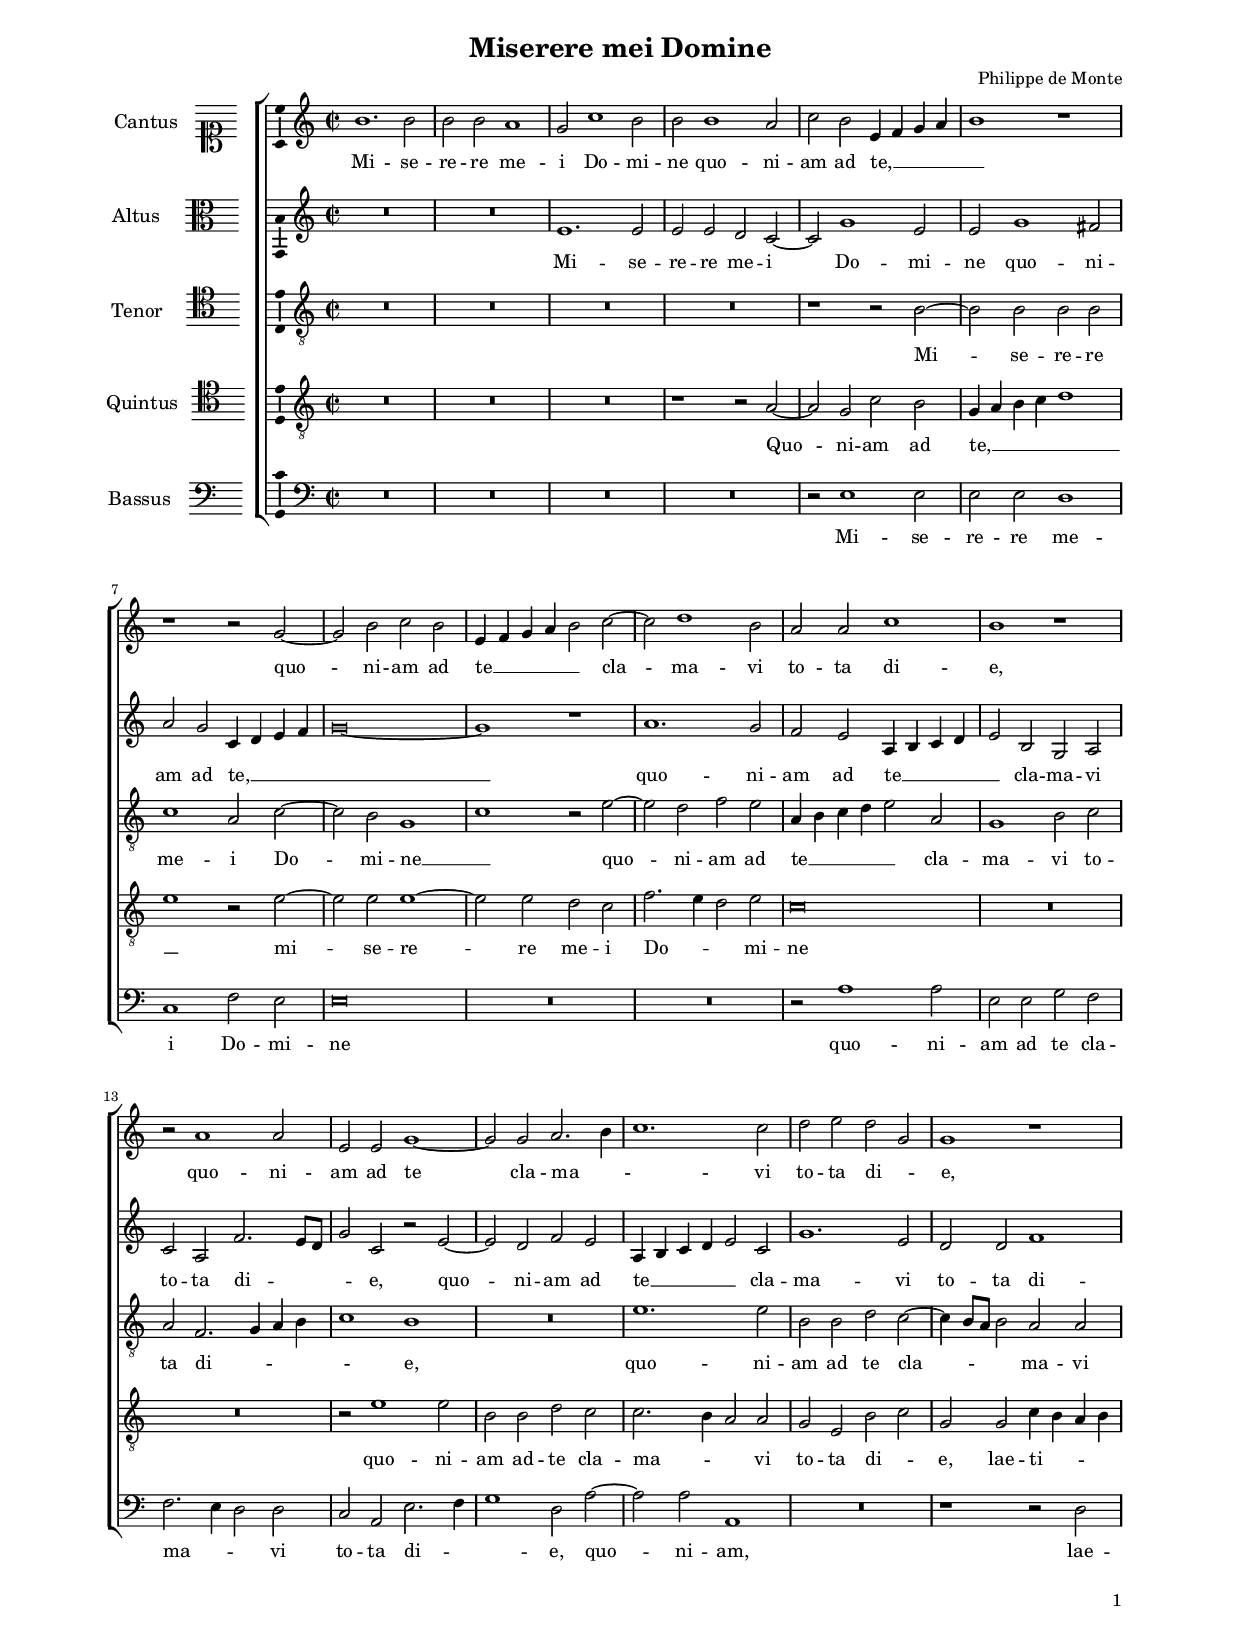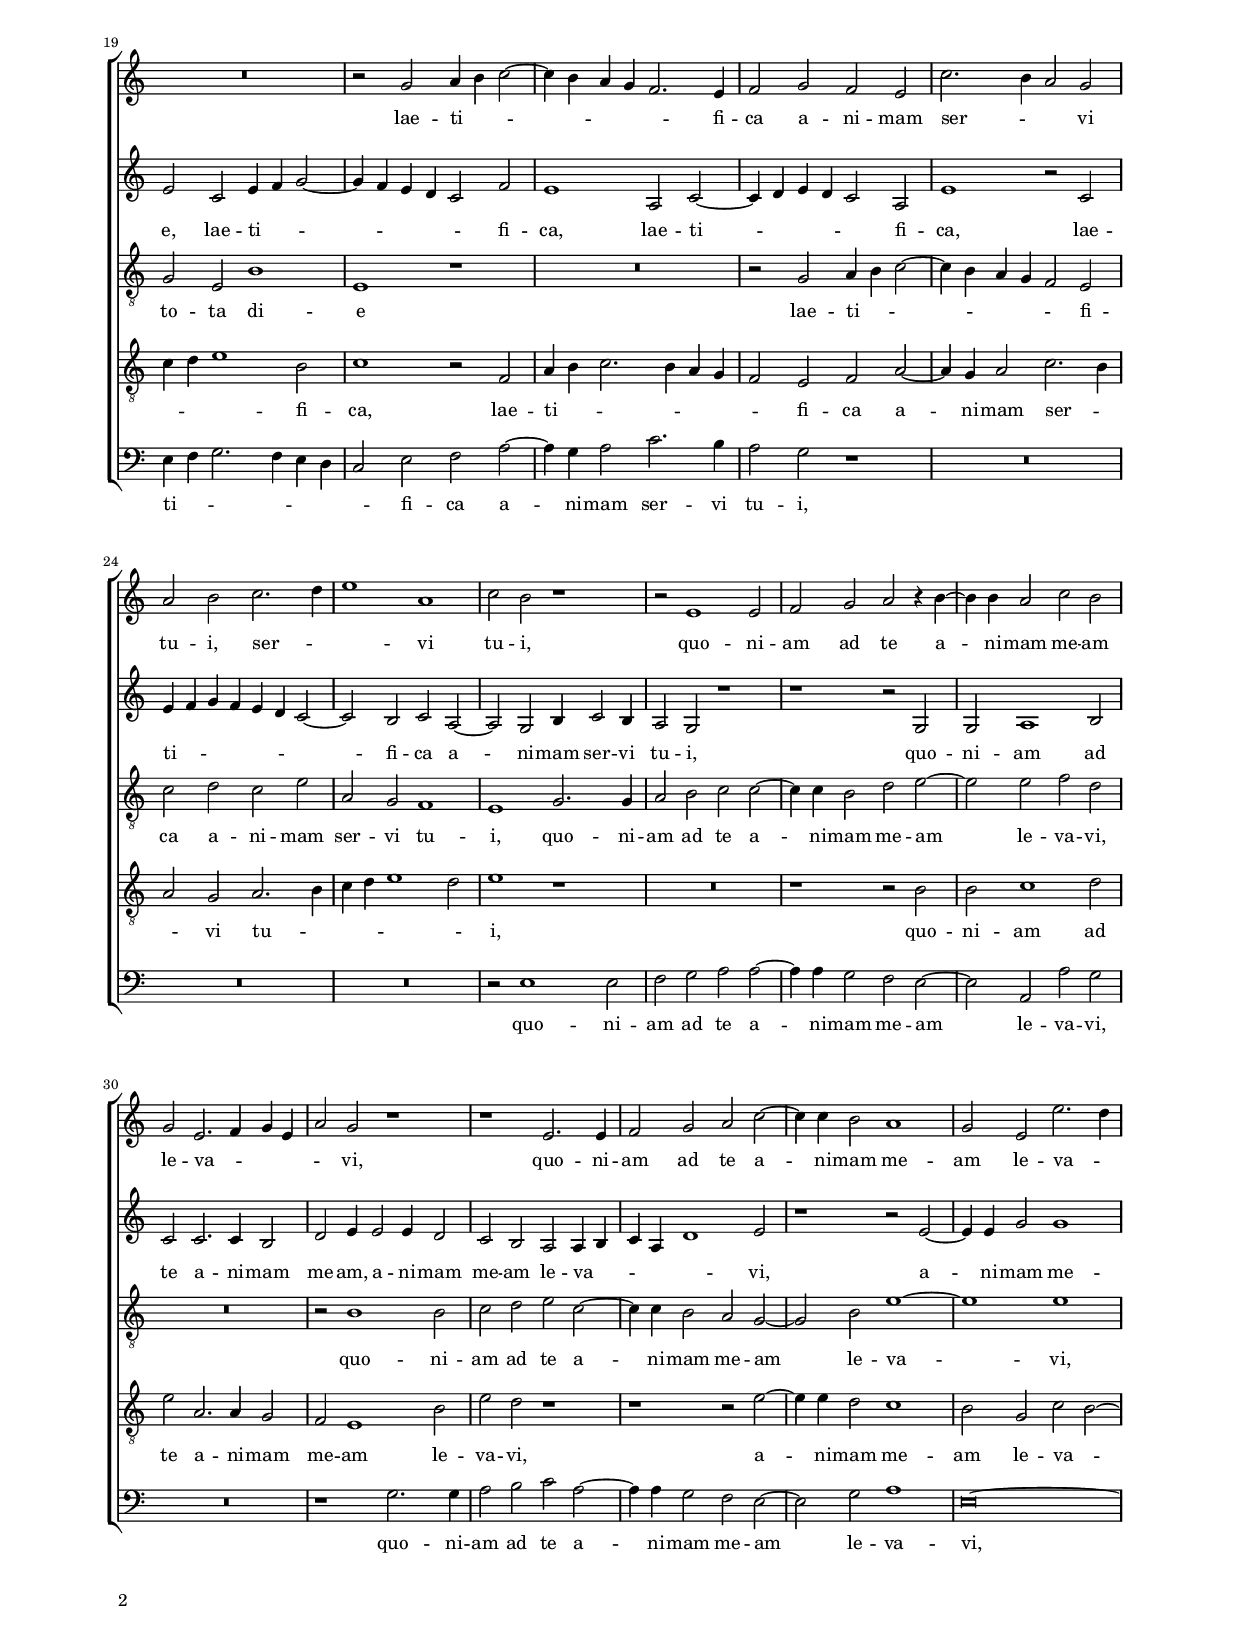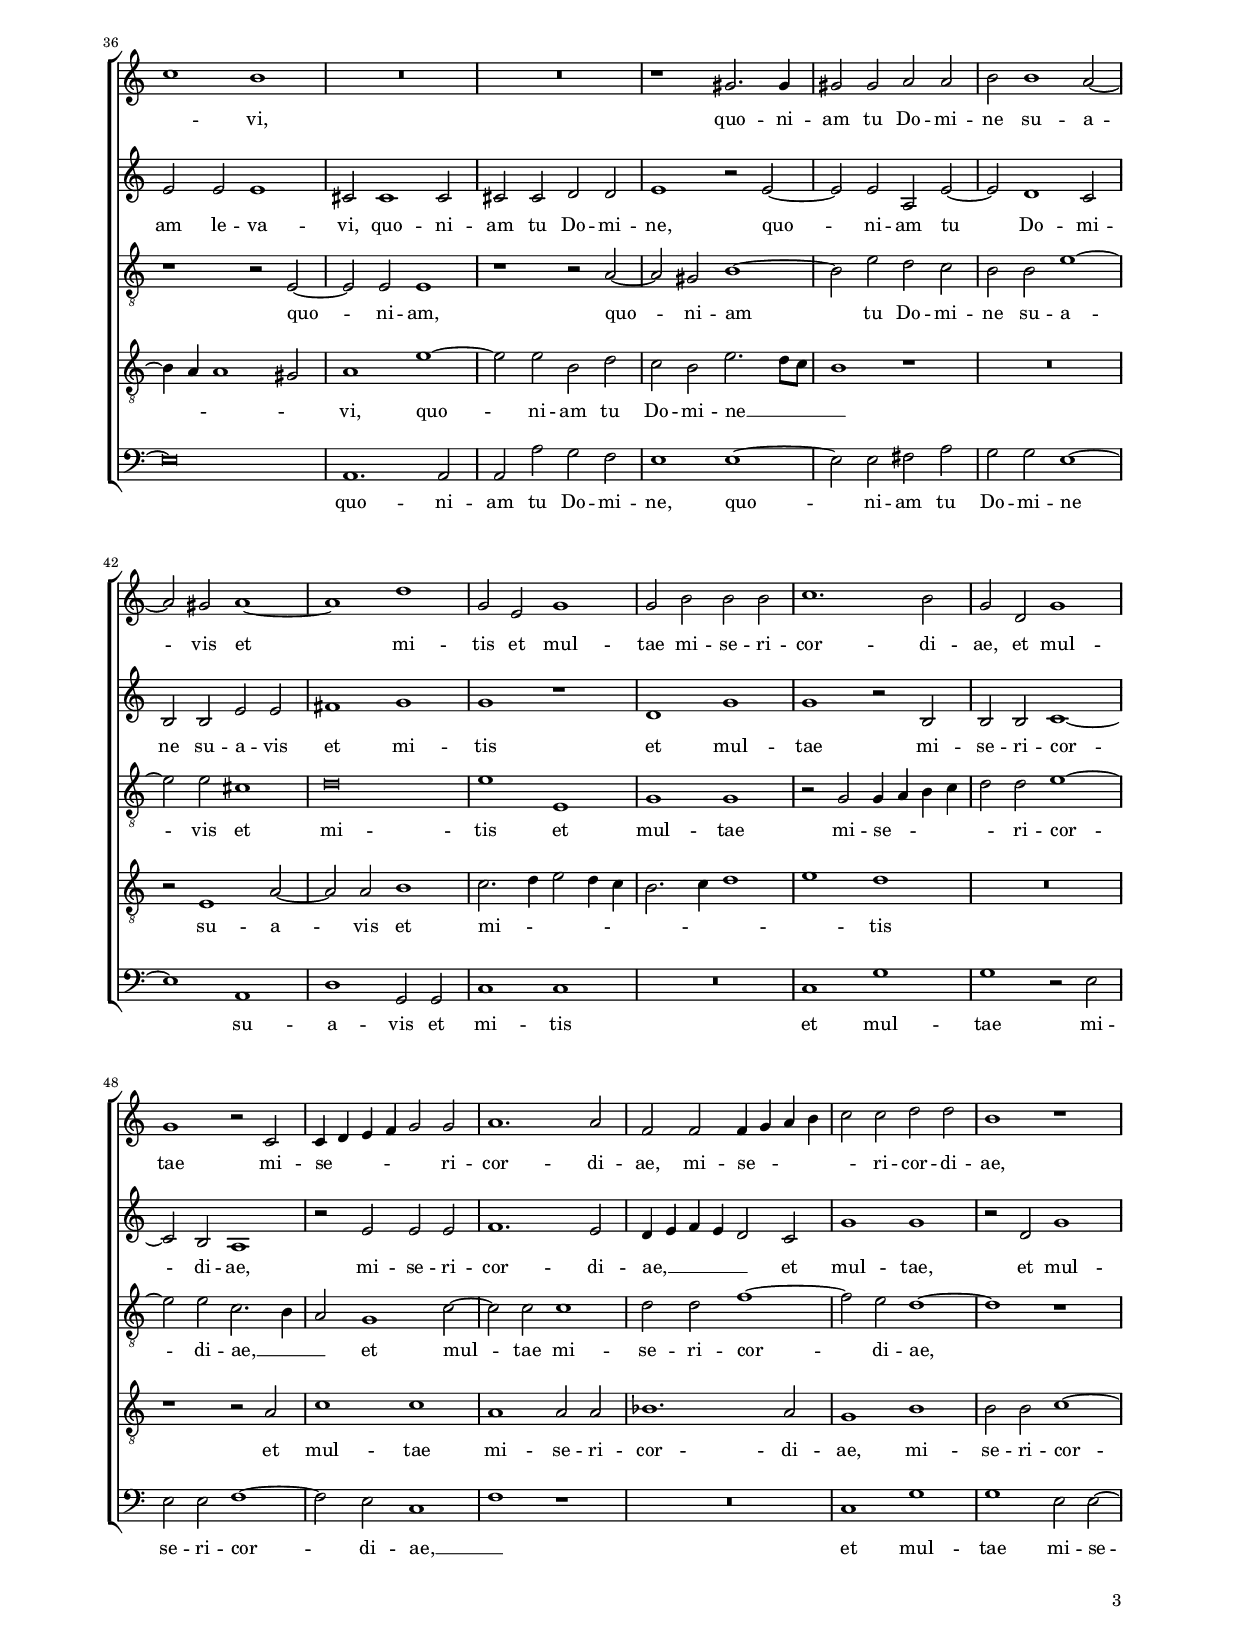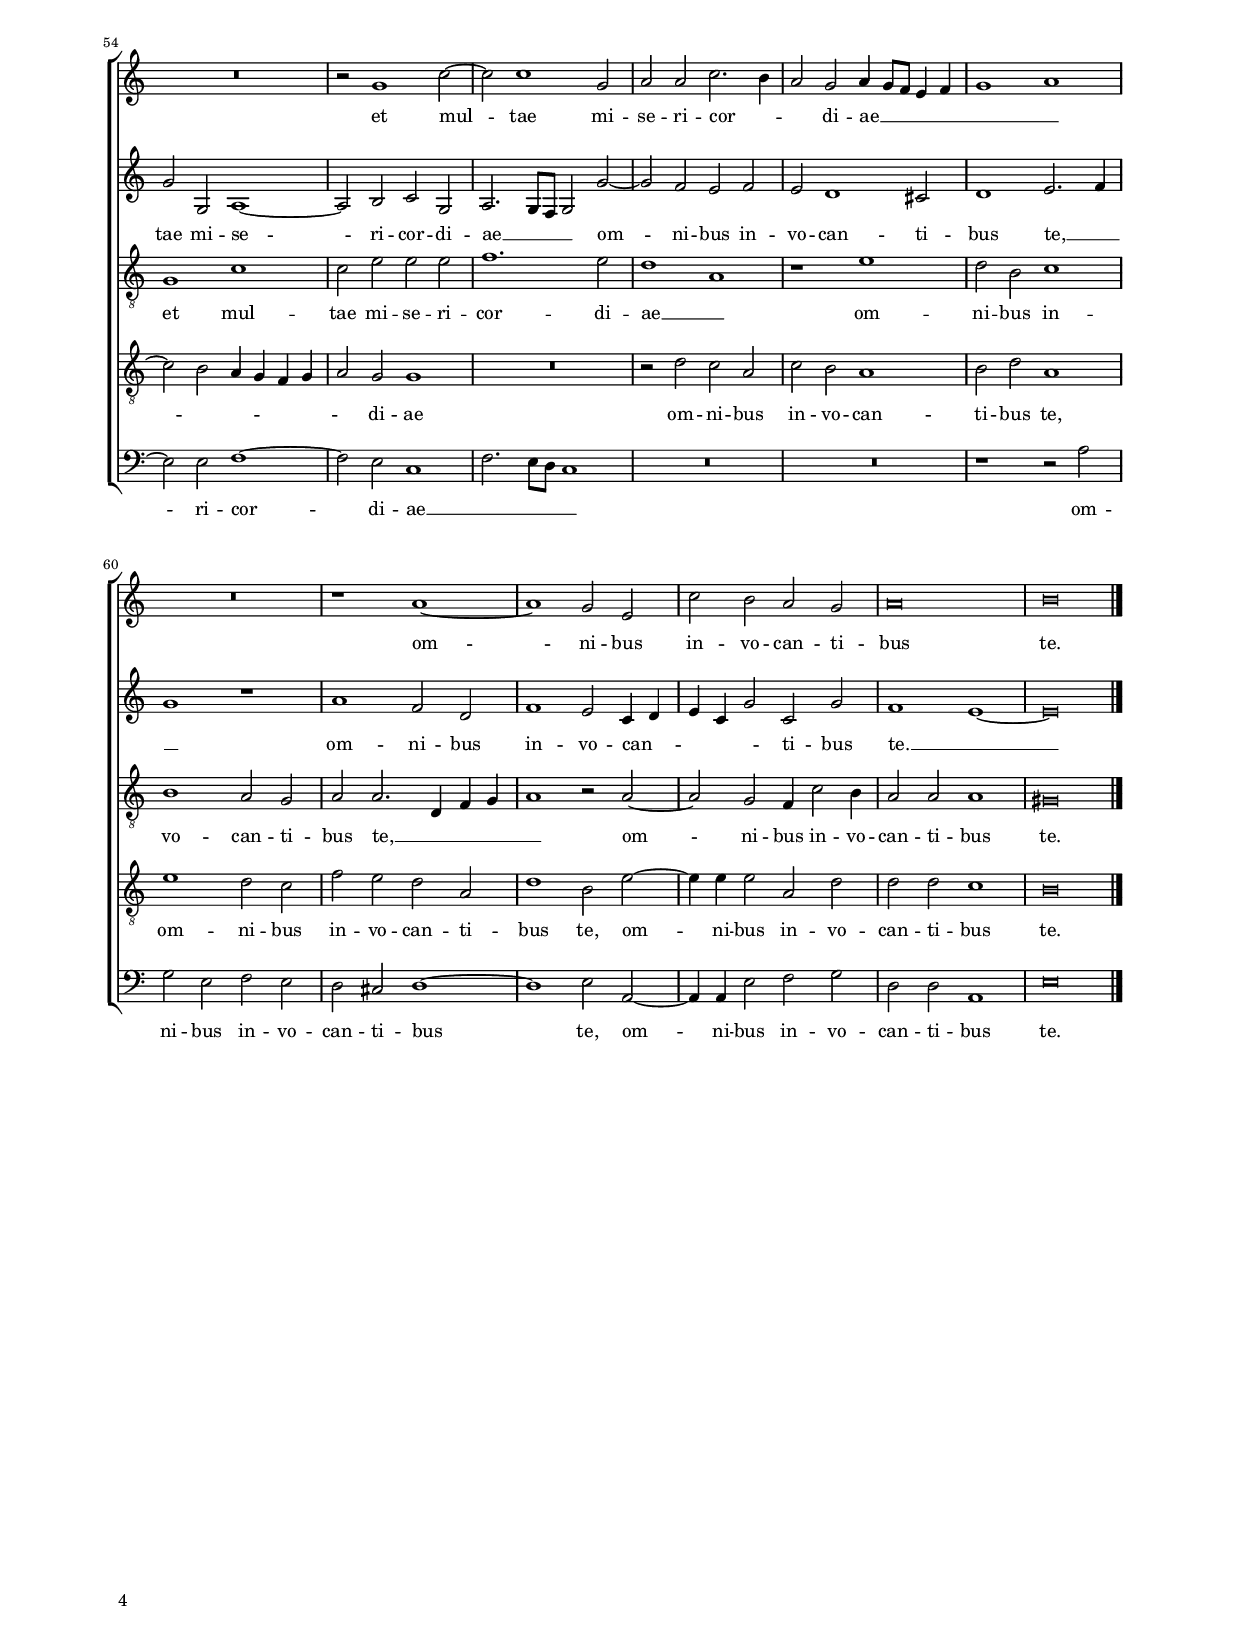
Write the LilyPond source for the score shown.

\header
{
  title="Miserere mei Domine"
  composer="Philippe de Monte"
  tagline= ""
}

\version "2.24.1"
\include "deutsch.ly"
#(set-global-staff-size 15)
% #(set-default-paper-size "letter")
#(ly:set-option 'point-and-click #f)

	
\paper
	{
	top-margin = 1.8 \cm
	bottom-margin = 1.2 \cm
	left-margin = 2 \cm
	right-margin = 2 \cm
	ragged-bottom = ##f
	ragged-last-bottom = ##t
	print-page-number = ##f
	system-system-spacing = #'((basic-distance . 16) (minimum-distance . 14) (padding . 5) (strechability . 150))
	oddFooterMarkup=\markup   \fill-line { "" \fromproperty #'page:page-number-string }
	evenFooterMarkup=\markup  \fill-line { \fromproperty #'page:page-number-string "" }
	last-bottom-spacing = #'((basic-distance . 12) (minimum-distance . 7) (padding . 4))
%	systems-per-page = 3
%	min-systems-per-page = 3
%	print-all-headers = ##t
%	print-first-page-number = ##t
%	first-page-number = 1
	}

	
global = {
	\key c \major
	\time 2/2 \set Score.measureLength = #(ly:make-moment 2/1)
	}

	ficta = { \once \set suggestAccidentals = ##t }
	
	forget = #(define-music-function (music) (ly:music?) #{
		\accidentalStyle forget
		$music
		\accidentalStyle default
		#})

    

incipitcantus = \markup { \score {
	{
	\set Staff.instrumentName = \markup { \fontsize #1 "Cantus" }
	\key c \major
	\clef soprano
	s4 \bar ""
	}
	\layout  {
	raggedright = ##t
	indent = 1.6 \cm
	line-width = 2.5\cm
	\context { \Staff \remove Time_signature_engraver }
	\override Staff.Clef.Y-extent = #'(0 . 0)
	}} \hspace #1 }
	
      
incipitaltus = \markup { \score {
	{
	\set Staff.instrumentName = \markup { \fontsize #1 "Altus" }
	\key c \major
	\clef alto
	s4 \bar ""
	}
	\layout  {
	raggedright = ##t
	indent = 1.6 \cm
	line-width = 2.5\cm
	\context { \Staff \remove Time_signature_engraver }
	\override Staff.Clef.Y-extent = #'(0 . 0)
	}} \hspace #1 }


incipittenor = \markup { \score {
	{
	\set Staff.instrumentName = \markup { \fontsize #1 "Tenor" }
	\key c \major
	\clef tenor
	s4 \bar ""
	}
	\layout  {
	raggedright = ##t
	indent = 1.6 \cm
	line-width = 2.5\cm
	\context { \Staff \remove Time_signature_engraver }
	\override Staff.Clef.Y-extent = #'(0 . 0)
	}} \hspace #1 }
      
      
incipitquintus = \markup { \score {
	{
	\set Staff.instrumentName = \markup { \fontsize #1 "Quintus" }
	\key c \major
	\clef tenor
	s4 \bar ""
	}
	\layout  {
	raggedright = ##t
	indent = 1.6 \cm
	line-width = 2.5\cm
	\context { \Staff \remove Time_signature_engraver }
	\override Staff.Clef.Y-extent = #'(0 . 0)
	}} \hspace #1 }
      
      
incipitbassus = \markup { \score {
	{
	\set Staff.instrumentName = \markup { \fontsize #1 "Bassus" }
	\key c \major
	\clef bass
	s4 \bar ""
	}
	\layout  {
	raggedright = ##t
	indent = 1.6 \cm
	line-width = 2.5\cm
	\context { \Staff \remove Time_signature_engraver }
	\override Staff.Clef.Y-extent = #'(0 . 0)
	}} \hspace #1 }


cantus =  \relative c''
	{
	h1. h2
	h2 h a1
	g2 c1 h2
	h2 h1 a2
%5
	c2 h e,4 f g a |
	h1 r
	r1 r2 g~
	g2 h c h
	e,4 f g a h2 c~
%10
	c2 d1 h2 |
	a2 a c1
	h1 r
	r2 a1 a2
	e2 e g1~
%15
	g2 g a2. h4 |
	c1. c2
	d2 e d g,
	g1 r
	R\breve
%20
	r2 g a4 h c2~ |
	c4 h a g f2. e4
	f2 g f e
	c'2. h4 a2 g
	a2 h c2. d4
%25
	e1 a, |
	c2 h r1
	r2 e,1 e2
	f2 g a r4 h~
	h4 h a2 c h
%30
	g2 e2. f4 g e |
	a2 g r1
	r1 e2. e4
	f2 g a c~
	c4 c h2 a1
%35
	g2 e e'2. d4 |
	c1 h
	R\breve
	R\breve
	r1 gis2. gis4
%40
	gis2 gis a a |
	h2 h1 a2~
	a2 gis a1~
	a1 d
	g,2 e g1
%45
	g2 h h h |
	c1. h2
	g2 d g1
	g1 r2 c,
	c4 d e f g2 g
%50
	a1. a2 |
	f2 f f4 g a h
	c2 c d d
	h1 r
	R\breve
%55
	r2 g1 c2~ |
	c2 c1 g2
	a2 a c2. h4
	a2 g a4 g8 f e4 f
	g1 a
%60
	R\breve |
	r1 a~
	a1 g2 e
	c'2 h a g
	a\breve
%65
	h\breve \bar "|." |
	}


altus =  \relative c'
	{
	R\breve
	R\breve
	e1. e2
	e2 e d c~
%5
	c2 g'1 e2 |
	e2 g1 fis2
	a2 g c,4 d e f
	g\breve~
	g1 r
%10
	a1. g2 |
	f2 e a,4 h c d
	e2 h g a
	c2 a f'2. e8 d
	g2 c, r e~
%15
	e2 d f e |
	a,4 h c d e2 c
	g'1. e2
	d2 d f1
	e2 c e4 f g2~
%20
	g4 f e d c2 f |
	e1 a,2 c~
	c4 d e d c2 a
	e'1 r2 c
	e4 f g f e d c2~
%25
	c2 h c a~ |
	a2 g h4 c2 h4
	a2 g r1
	r1 r2 g
	g2 a1 h2
%30
	c2 c2. c4 h2 |
	d2 e4 e2 e4 d2
	c2 h a a4 h
	c4 a d1 e2
	r1 r2 e~
%35
	e4 e g2 g1 |
	e2 e e1
	cis2 cis1 cis2
	cis2 cis d d
	e1 r2 e~
%40
	e2 e a, e'~ |
	e2 d1 c2
	h2 h e e
	fis1 g
	g1 r
%45
	d1 g |
	g1 r2 h,
	h2 h c1~
	c2 h a1
	r2 e' e e
%50
	f1. e2 |
	d4 e f e d2 c
	g'1 g
	r2 d g1
	g2 g, a1~
%55
	a2 h c g |
	a2. g8 f g2 g'~
	g2 f e f
	e2 d1 cis2
	d1 e2. f4
%60
	g1 r |
	a1 f2 d
	f1 e2 c4 d
	e4 c g'2 c, g'
	f1 e~
%65
	e\breve |
	}


tenor =  \relative c'
	{
	R\breve
	R\breve
	R\breve
	R\breve
%5
	r1 r2 h~ |
	h2 h h h
	c1 a2 c~ |
	c2 h g1
	c1 r2 e~
%10
	e2 d f e |
	a,4 h c d e2 a,
	g1 h2 c |
	a2 f2. g4 a h
	c1 h
%15
	R\breve |
	e1. e2
	h2 h d c~ |
	c4 h8 a h2 a a
	g2 e h'1
%20
	e,1 r |
	R\breve
	r2 g a4 h c2~ |
	c4 h a g f2 e
	c'2 d c e
%25
	a,2 g f1 |
	e1 g2. g4
	a2 h c c~ |
	c4 c h2 d e~
	e2 e f d
%30
	R\breve |
	r2 h1 h2
	c2 d e c~ |
	c4 c h2 a g~
	g2 h e1~
%35
	e1 e |
	r1 r2 e,~
	e2 e e1 |
	r1 r2 a~
	a2 gis h1~
%40
	h2 e d c |
	h2 h e1~
	e2 e cis1 |
	d\breve
	e1 e,
%45
	g1 g |
	r2 g g4 a h c
	d2 d e1~ |
	e2 e c2. h4
	a2 g1 c2~
%50
	c2 c c1 |
	d2 d f1~
	f2 e d1~ |
	d1 r
	g,1 c
%55
	c2 e e e |
	f1. e2
	d1 a |
	r1 e'
	d2 h c1
%60
	h1 a2 g |
	a2 a2. d,4 f g
	a1 r2 a~ |
	a2 g f4 c'2 h4
	a2 a a1
%65
	gis\breve |
	}

	
quintus  =  \relative c'
	{
	R\breve
	R\breve
	R\breve
	r1 r2 a~
%5
	a2 g c h |
	g4 a h c d1
	e1 r2 e~
	e2 e e1~
	e2 e d c
%10
	f2. e4 d2 e |
	c\breve
	R\breve
	R\breve
	r2 e1 e2
%15
	h2 h d c |
	c2. h4 a2 a
	g2 e h' c
	g2 g c4 h a h
	c4 d e1 h2
%20
	c1 r2 f, |
	a4 h c2. h4 a g
	f2 e f a~
	a4 g a2 c2. h4
	a2 g a2. h4
%25
	c4 d e1 d2 |
	e1 r
	R\breve
	r1 r2 h
	h2 c1 d2
%30
	e2 a,2. a4 g2 |
	f2 e1 h'2
	e2 d r1
	r1 r2 e~
	e4 e d2 c1
%35
	h2 g c h~ |
	h4 a a1 gis2
	a1 e'~
	e2 e h d
	c2 h e2. d8 c
%40
	h1 r |
	R\breve
	r2 e,1 a2~
	a2 a h1
	c2. d4 e2 d4 c
%45
	h2. c4 d1 |
	e1 d
	R\breve
	r1 r2 a
	c1 c
%50
	a1 a2 a |
	b1. a2
	g1 h
	h2 h c1~
	c2 h a4 g f g
%55
	a2 g g1 |
	R\breve
	r2 d' c a
	c2 h a1
	h2 d a1
%60
	e'1 d2 c |
	f2 e d a
	d1 h2 e~
	e4 e e2 a, d
	d2 d c1
%65
	h\breve |
	}


bassus  =  \relative c
	{
	R\breve
	R\breve
	R\breve
	R\breve
%5
	r2 e1 e2 |
	e2 e d1
	c1 f2 e
	e\breve
	R\breve
%10
	R\breve |
	r2 a1 a2
	e2 e g f
	f2. e4 d2 d
	c2 a e'2. f4
%15
	g1 d2 a'~ |
	a2 a a,1
	R\breve
	r1 r2 d
	e4 f g2. f4 e d
%20
	c2 e f a~ |
	a4 g a2 c2. h4
	a2 g r1
	R\breve
	R\breve
%25
	R\breve |
	r2 e1 e2
	f2 g a a~
	a4 a g2 f e~
	e2 a, a' g
%30
	R\breve |
	r1 g2. g4
	a2 h c a~
	a4 a g2 f e~
	e2 g a1
%35
	e\breve~ |
	e\breve
	a,1. a2
	a2 a' g f
	e1 e~
%40
	e2 e fis a |
	g2 g e1~
	e1 a,
	d1 g,2 g
	c1 c
%45
	R\breve |
	c1 g'
	g1 r2 e
	e2 e f1~
	f2 e c1
%50
	f1 r |
	R\breve
	c1 g'
	g1 e2 e~
	e2 e f1~
%55
	f2 e c1 |
	f2. e8 d c1
	R\breve
	R\breve
	r1 r2 a'
%60
	g2 e f e |
	d2 cis d1~
	d1 e2 a,~
	a4 a e'2 f g
	d2 d a1
%65
	e'\breve |
	}

lyricscantus = \lyricmode {
	Mi -- se -- re -- re me -- i Do -- mi -- ne
	quo -- ni -- am ad te, __ _ _ _ _
	quo -- ni -- am ad te __ _ _ _ _ cla -- ma -- vi to -- ta di -- e,
	quo -- ni -- am ad te cla -- ma -- _ _ vi to -- ta di -- _ e,
	lae -- ti -- _ _ _ _ _ _ fi -- ca a -- ni -- mam ser -- _ _ vi tu -- i,
	ser -- _ _ vi tu -- i,
	quo -- ni -- am ad te a -- ni -- mam me -- am le -- va -- _ _ _ _ vi,
	quo -- ni -- am ad te a -- ni -- mam me -- am le -- va -- _ _ vi,
	quo -- ni -- am tu Do -- mi -- ne su -- a -- vis
	et mi -- tis et mul -- tae mi -- se -- ri -- cor -- di -- ae,
	et mul -- tae mi -- se -- _ _ _ _ ri -- cor -- di -- ae,
	mi -- se -- _ _ _ _ ri -- cor -- di -- ae,
	et mul -- tae mi -- se -- ri -- cor -- _ _ di -- ae __ _ _ _ _ _ _ 
	om -- ni -- bus in -- vo -- can -- ti -- bus te.
	}


lyricsaltus = \lyricmode {
	Mi -- se -- re -- re me -- i Do -- mi -- ne
	quo -- ni -- am ad te, __ _ _ _ _ 
	quo -- ni -- am ad te __ _ _ _ _ cla -- ma -- vi to -- ta di -- _ _ _ e,
	quo -- ni -- am ad te __ _ _ _ _ cla -- ma -- vi to -- ta di -- e,
	lae -- ti -- _ _ _ _ _ _ fi -- ca,
	lae -- ti -- _ _ _ _ fi -- ca,
	lae -- ti -- _ _ _ _ _ _ fi -- ca a -- ni -- mam ser -- vi tu -- i,
	quo -- ni -- am ad te a -- ni -- mam me -- am,
	a -- ni -- mam me -- am le -- va -- _ _ _ _ vi,
	a -- ni -- mam me -- am le -- va -- vi,
	quo -- ni -- am tu Do -- mi -- ne,
	quo -- ni -- am tu Do -- mi -- ne su -- a -- vis
	et mi -- tis et mul -- tae mi -- se -- ri -- cor -- di -- ae,
	mi -- se -- ri -- cor -- di -- ae, __ _ _ _ _
	et mul -- tae,
	et mul -- tae mi -- se -- ri -- cor -- di -- ae __ _ _ _
	om -- ni -- bus in -- vo -- can -- ti -- bus te, __ _ _ 
	om -- ni -- bus in -- vo -- can -- _ _ _ _ ti -- bus te. __ _
	}


lyricstenor = \lyricmode {
	Mi -- se -- re -- re me -- i Do -- mi -- ne __ _
	quo -- ni -- am ad te __ _ _ _ _ cla -- ma -- vi to -- ta di -- _ _ _ _ e,
	quo -- ni -- am ad te cla -- _ _ _ ma -- vi to -- ta di -- e
	lae -- ti -- _ _ _ _ _ _ fi -- ca a -- ni -- mam ser -- vi tu -- i,
	quo -- ni -- am ad te a -- ni -- mam me -- am le -- va -- vi,
	quo -- ni -- am ad te a -- ni -- mam me -- am le -- va -- vi,
	quo -- ni -- am,
	quo -- ni -- am tu Do -- mi -- ne su -- a -- vis et mi -- tis
	et mul -- tae mi -- se -- _ _ _ _ ri -- cor -- di -- ae, __ _ _
	et mul -- tae mi -- se -- ri -- cor -- di -- ae,
	et mul -- tae mi -- se -- ri -- cor -- di -- ae __ _
	om -- ni -- bus in -- vo -- can -- ti -- bus te, __ _ _ _ _
	om -- ni -- bus in -- vo -- can -- ti -- bus te.
	}


lyricsquintus = \lyricmode {
	Quo -- ni -- am ad te, __ _ _ _ _ _
	mi -- se -- re -- re me -- i Do -- _ _ mi -- ne
	quo -- ni -- am ad -- te cla -- ma -- _ _ vi to -- ta di -- _ e,
	lae -- ti -- _ _ _ _ _ _ fi -- ca,
	lae -- ti -- _ _ _ _ _ _ fi -- ca a -- ni -- mam ser -- _ _ vi tu -- _ _ _ _ _ i,
	quo -- ni -- am ad te a -- ni -- mam me -- am le -- va -- vi,
	a -- ni -- mam me -- am le -- va -- _ _ _ _ vi,
	quo -- ni -- am tu Do -- mi -- ne __ _ _ _ su -- a -- vis et mi -- _ _ _ _ _ _ _ _ tis
	et mul -- tae mi -- se -- ri -- cor -- di -- ae,
	mi -- se -- ri -- cor -- _ _ _ _ _ _ di -- ae
	om -- ni -- bus in -- vo -- can -- ti -- bus te,
	om -- ni -- bus in -- vo -- can -- ti -- bus te,
	om -- ni -- bus in -- vo -- can -- ti -- bus te.
	}


lyricsbassus = \lyricmode {
	Mi -- se -- re -- re me -- i Do -- mi -- ne
	quo -- ni -- am ad te cla -- ma -- _ _ vi to -- ta di -- _ _ e,
	quo -- ni -- am,
	lae -- ti -- _ _ _ _ _ _ fi -- ca a -- ni -- mam ser -- vi tu -- i,
	quo -- ni -- am ad te a -- ni -- mam me -- am le -- va -- vi,
	quo -- ni -- am ad te a -- ni -- mam me -- am le -- va -- vi,
	quo -- ni -- am tu Do -- mi -- ne,
	quo -- ni -- am tu Do -- mi -- ne su -- a -- vis et mi -- tis
	et mul -- tae mi -- se -- ri -- cor -- di -- ae, __ _
	et mul -- tae mi -- se -- ri -- cor -- di -- ae __ _ _ _ _
	om -- ni -- bus in -- vo -- can -- ti -- bus te,
	om -- ni -- bus in -- vo -- can -- ti -- bus te.
	}


\score
{  
	\transpose c c {
	\new ChoirStaff \with { \override StaffGrouper.staff-staff-spacing.basic-distance = #12 }
	<<

	\new Staff << \global
	\new Voice="v1" {
		\set Staff.instrumentName=\incipitcantus
%		\set Staff.instrumentName= "S"
		\set Staff.midiInstrument = "reed organ"
		\clef violin
		\cantus }
	\new Lyrics \lyricsto "v1" {\lyricscantus }
	>>


	\new Staff << \global
	\new Voice="v2" {
		\set Staff.instrumentName=\incipitaltus
%		\set Staff.instrumentName= "A"
		\set Staff.midiInstrument = "reed organ"
		\clef violin 
		\altus}
	\new Lyrics \lyricsto "v2" {\lyricsaltus }
	>>


	\new Staff << \global
	\new Voice="v3" {
		\set Staff.instrumentName=\incipittenor
%		\set Staff.instrumentName= "T"
		\set Staff.midiInstrument = "reed organ"
		\clef "G_8"
		\tenor }
	\new Lyrics \lyricsto "v3" {\lyricstenor }
	>>


	\new Staff << \global
	\new Voice="v5" {
		\set Staff.instrumentName=\incipitquintus
%		\set Staff.instrumentName= "Q"
		\set Staff.midiInstrument = "reed organ"
		\clef "G_8"
		\quintus}
	\new Lyrics \lyricsto "v5" {\lyricsquintus }
	>>


	\new Staff << \global
	\new Voice="v4" {
		\set Staff.instrumentName=\incipitbassus
%		\set Staff.instrumentName= "B"
		\set Staff.midiInstrument = "reed organ"
		\clef bass 
		\bassus }
	\new Lyrics \lyricsto "v4" {\lyricsbassus}
	>>

	>>
	} % transpose

	\layout
	{
	indent = 2.5\cm
	\context { \Lyrics \override VerticalAxisGroup.nonstaff-relatedstaff-spacing.padding = #1.5 }
	\context { \Staff \override TimeSignature.break-visibility = #end-of-line-invisible }
	\context { \Staff \consists Ambitus_engraver }
	\context { \Score \override BarNumber.padding = #2 }
	\context { \Voice \override NoteHead.style = #'baroque }
	}
	
\midi
	{
    	\tempo 2 = 90
	}
	
}


% EOF
